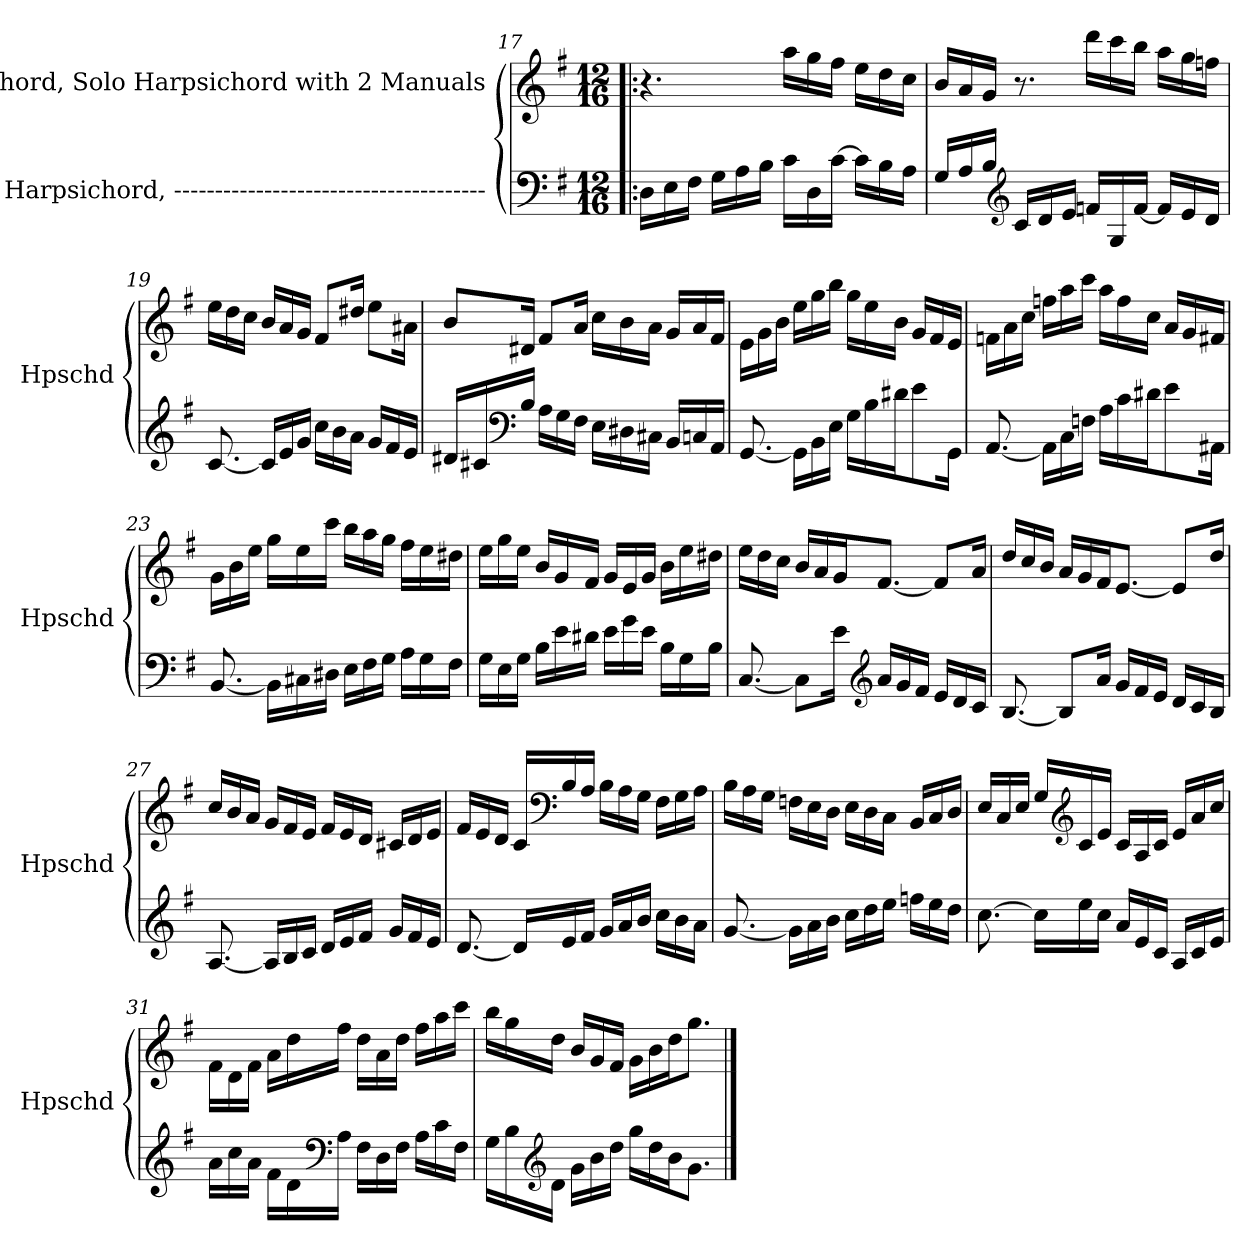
**kern	**kern
*part2	*part1
*staff2	*staff1
*I"Harpsichord, --------------------------------------	*I"Harpsichord, Solo Harpsichord with 2 Manuals
*I'Hpschd	*I'Hpschd
!!LO:LB:g=z
*clefF4	*clefG2
*k[f#]	*k[f#]
*M12/16	*M12/16
=17!|:	=17!|:
16D\LL	4.r
16E\	.
16F#\JJ	.
16G\LL	.
16A\	.
16B\JJ	.
16c\LL	16aa\LL
16D\	16gg\
[16c\JJ	16ff#\JJ
16c\LL]	16ee\LL
16B\	16dd\
16A\JJ	16cc\JJ
=18	=18
16G/LL	16b/LL
16A/	16a/
16B/JJ	16g/JJ
*clefG2	*
16c/LL	8.r
16d/	.
16e/JJ	.
16fn/LL	16ddd\LL
16G/	16ccc\
[16f/JJ	16bb\JJ
16f/LL]	16aa\LL
16e/	16gg\
16d/JJ	16ffn\JJ
=19	=19
[8.c/	16ee\LL
.	16dd\
.	16cc\JJ
16c/LL]	16b/LL
16e/	16a/
16g/JJ	16g/JJ
16cc\LL	8f#/L
16b\	.
16a\JJ	16dd#X/Jk
16g/LL	8ee\L
16f#/	.
16e/JJ	16a#X\Jk
!!LO:LB:g=z
=20	=20
16d#X/LL	8b/L
16c#X/	.
*clefF4	*
16B/JJ	16d#X/Jk
16A\LL	8f#/L
16G\	.
16F#\JJ	16a/Jk
16E\LL	16cc\LL
16D#X\	16b\
16C#X\JJ	16a\JJ
16BB/LL	16g/LL
16Cn/	16a/
16AA/JJ	16f#/JJ
=21	=21
[8.GG/	16e\LL
.	16g\
.	16b\JJ
16GG\LL]	16ee\LL
16BB\	16gg\
16E\JJ	16bb\JJ
16G\LL	16gg\LL
16B\	16ee\
16d#X\J	16b\JJ
8e\	16g/LL
.	16f#/
16GG\Jk	16e/JJ
=22	=22
[8.AA/	16fn\LL
.	16a\
.	16cc\JJ
16AA\LL]	16ffn\LL
16C\	16aa\
16Fn\JJ	16ccc\JJ
16A\LL	16aa\LL
16c\	16ff\
16d#X\J	16cc\JJ
8e\	16a/LL
.	16g/
16AA#X\Jk	16f#X/JJ
!!LO:LB:g=z
=23	=23
[8.BB/	16g\LL
.	16b\
.	16ee\JJ
16BB\LL]	16gg\LL
16C#X\	16ee\
16D#X\JJ	16ccc\JJ
16E\LL	16bb\LL
16F#\	16aa\
16G\JJ	16gg\JJ
16A\LL	16ff#\LL
16G\	16ee\
16F#\JJ	16dd#X\JJ
=24	=24
16G\LL	16ee\LL
16E\	16gg\
16G\JJ	16ee\JJ
16B\LL	16b/LL
16e\	16g/
16d#X\JJ	16f#/JJ
16e\LL	16g/LL
16g\	16e/
16e\JJ	16g/JJ
16B\LL	16b\LL
16G\	16ee\
16B\JJ	16dd#X\JJ
=25	=25
[8.C/	16ee\LL
.	16dd\
.	16cc\JJ
8C\L]	16b/LL
.	16a/
16e\Jk	16g/J
*clefG2	*
16a/LL	[8.f#/J
16g/	.
16f#/JJ	.
16e/LL	8f#/L]
16d/	.
16c/JJ	16a/Jk
!!LO:LB:g=z
=26	=26
[8.B/	16dd/LL
.	16cc/
.	16b/JJ
8B/L]	16a/LL
.	16g/
16a/Jk	16f#/J
16g/LL	[8.e/J
16f#/	.
16e/JJ	.
16d/LL	8e/L]
16c/	.
16B/JJ	16dd/Jk
=27	=27
[8.A/	16cc/LL
.	16b/
.	16a/JJ
16A/LL]	16g/LL
16B/	16f#/
16c/JJ	16e/JJ
16d/LL	16f#/LL
16e/	16e/
16f#/JJ	16d/JJ
16g/LL	16c#X/LL
16f#/	16d/
16e/JJ	16e/JJ
=28	=28
[8.d/	16f#/LL
.	16e/
.	16d/JJ
16d/LL]	16c/LL
*	*clefF4
16e/	16B/
16f#/JJ	16A/JJ
16g/LL	16B\LL
16a/	16A\
16b/JJ	16G\JJ
16cc\LL	16F#\LL
16b\	16G\
16a\JJ	16A\JJ
!!LO:LB:g=z
=29	=29
[8.g/	16B\LL
.	16A\
.	16G\JJ
16g\LL]	16Fn\LL
16a\	16E\
16b\JJ	16D\JJ
16cc\LL	16E\LL
16dd\	16D\
16ee\JJ	16C\JJ
16ffn\LL	16BB/LL
16ee\	16C/
16dd\JJ	16D/JJ
=30	=30
[8.cc\	16E/LL
.	16C/
.	16E/JJ
16cc\LL]	16G/LL
*	*clefG2
16ee\	16c/
16cc\JJ	16e/JJ
16a/LL	16c/LL
16e/	16A/
16c/JJ	16c/JJ
16A/LL	16e/LL
16c/	16a/
16e/JJ	16cc/JJ
=31	=31
16a\LL	16f#\LL
16cc\	16d\
16a\JJ	16f#\JJ
16f#\LL	16a\LL
16d\	16dd\
*clefF4	*
16A\JJ	16ff#\JJ
16F#\LL	16dd\LL
16D\	16a\
16F#\JJ	16dd\JJ
16A\LL	16ff#\LL
16c\	16aa\
16F#\JJ	16ccc\JJ
!!LO:PB:g=z
=32	=32
16G\LL	16bb\LL
16B\	16gg\
*clefG2	*
16d\JJ	16dd\JJ
16g\LL	16b/LL
16b\	16g/
16dd\JJ	16f#/JJ
16gg\LL	16g\LL
16dd\	16b\
16b\J	16dd\J
8.g\J	8.gg\J
==	==
*-	*-
